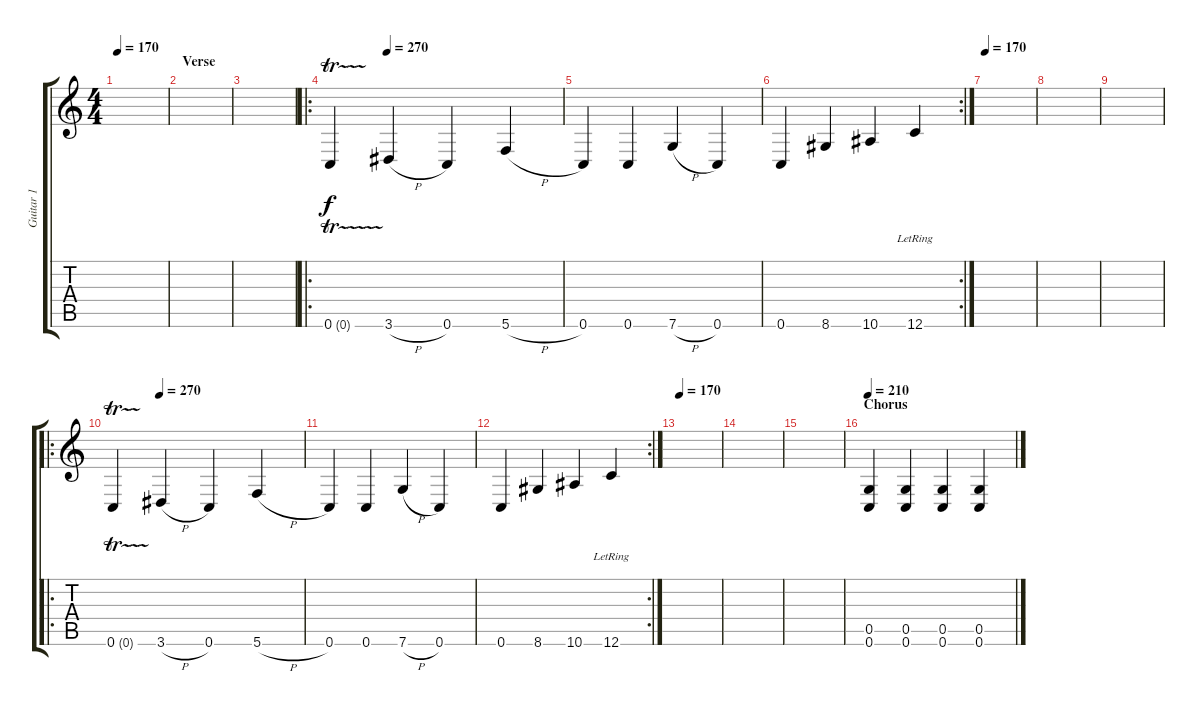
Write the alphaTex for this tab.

\track ("Guitar 1" "Guitar 1") {instrument distortionguitar}
\staff {score tabs}
\tuning (E4 C4 G3 C3 G2 C2) {hide}
\ts (4 4)
\tempo 170
\clef g2
\ks c
|
\section ("" "Verse")
|
|
\ro
\tempo (270 0.25)
0.6{tr (0 16)}.4{volume 16} 3.6{h}.4 0.6.4 5.6{h}.4 |
0.6.4 0.6.4 7.6{h}.4 0.6.4 |
\rc 2
0.6.4 8.6.4 10.6.4 12.6{lr}.4 |
\tempo 170
|
|
|
\ro
\tempo (270 0.25)
0.6{tr (0 16)}.4{volume 16} 3.6{h}.4 0.6.4 5.6{h}.4 |
0.6.4 0.6.4 7.6{h}.4 0.6.4 |
\rc 2
0.6.4 8.6.4 10.6.4 12.6{lr}.4 |
\tempo 170
|
|
|
\section ("" "Chorus")
\tempo 210
(0.5 0.6).4 (0.5 0.6).4 (0.5 0.6).4 (0.5 0.6).4
